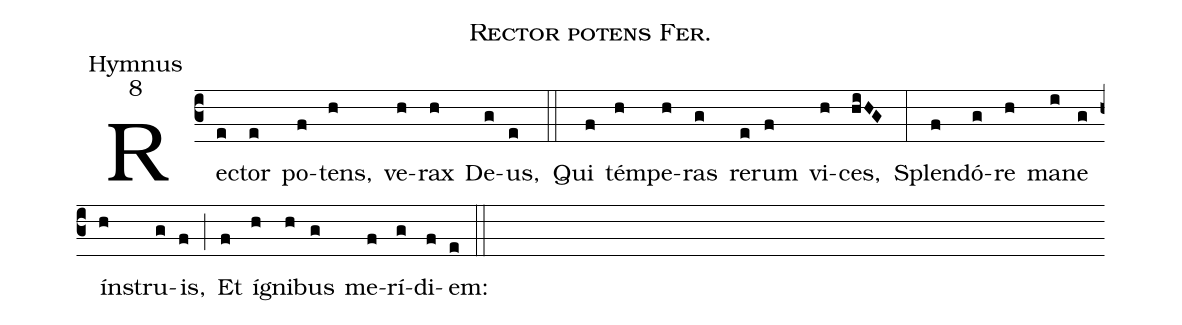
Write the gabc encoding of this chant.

name:Rector potens  Fer.;
office-part:Hymnus;
mode:8;
%%
(c3) Re(e)ctor(e) po(f)tens,(h) ve(h)rax(h) De(g)us,(e) (::)
Qui(f) tém(h)pe(h)ras(g) re(e)rum(f) vi(h)ces,(hiHG) (:)
Splen(f)dó(g)re(h) ma(i)ne(g) ín(h)stru(g)is,(f) (;) Et(f) í(h)gni(h)bus(g) me(f)rí(g)di(f)em:(e) (::)
